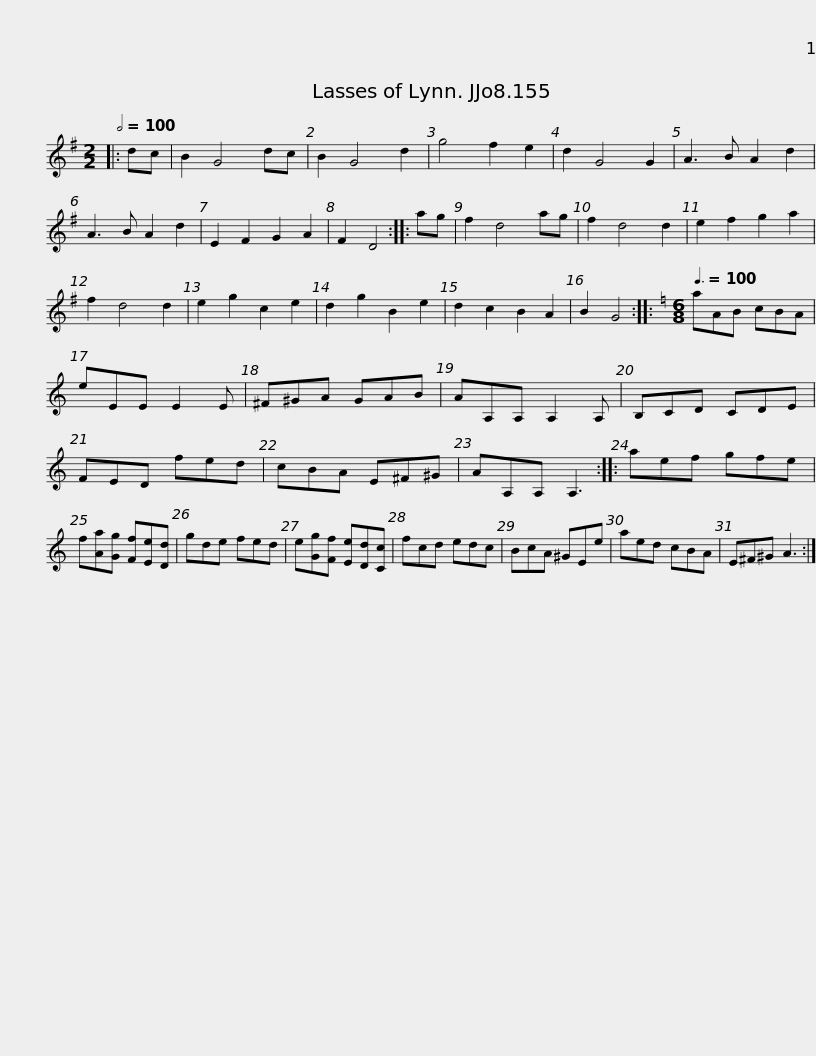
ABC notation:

X:1
L:1/8
Q:1/2=100
M:2/2
I:linebreak $
K:G
V:1 treble
V:1
|: dc | B2 G4 dc | B2 G4 d2 | g4 f2 e2 | d2 G4 G2 | %5
 A3 B A2 d2 | A3 B A2 d2 | E2 F2 G2 A2 | F2 D4 :: ag | %10
 f2 d4 ag |$ f2 d4 d2 | e2 f2 g2 a2 | f2 d4 d2 | e2 g2 c2 e2 | %15
 d2 g2 B2 e2 | d2 c2 B2 A2 | B2 G4 ::[K:Amin][M:6/8][Q:3/8=100] aAB cBA | eEE E2 E |$ %20
 ^F^GA GAB | AA,A, A,2 A, | B,CD CDE | FED fed | cBA E^F^G | %25
 AA,A, A,3 :: aef gfe |$ f[Aa][Gg] [Ff][Ee][Dd] | gde fed | e[Gg][Ff] [Ee][Dd][Cc] | %30
 fcd edc | BcA ^GEe | aed cBA | E^F^G A3 :| %34
